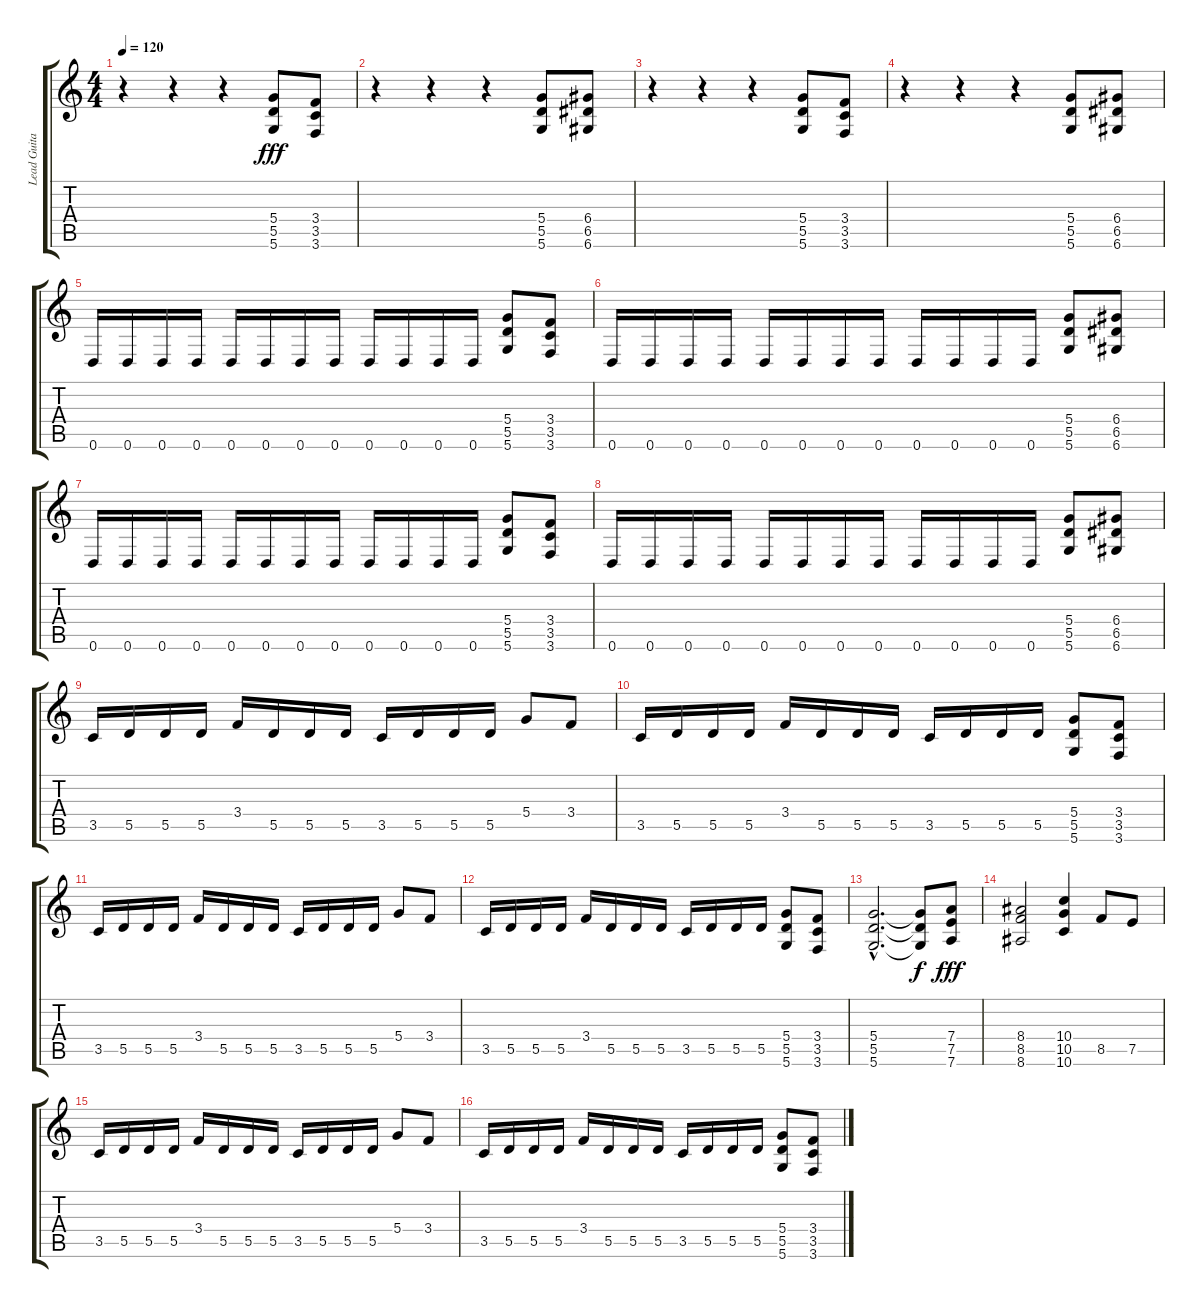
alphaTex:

\track ("Lead Guitar" "Lead Guita") {instrument distortionguitar}
\staff {score tabs}
\tuning (E4 B3 G3 D3 A2 D2) {hide}
\ts (4 4)
\tempo 120
\clef g2
\ks c
r.4{dy f} r.4 r.4 (5.4 5.5 5.6).8{dy fff instrument distortionguitar} (3.4 3.5 3.6).8 |
r.4 r.4 r.4 (5.4 5.5 5.6).8 (6.4 6.5 6.6).8 |
r.4 r.4 r.4 (5.4 5.5 5.6).8 (3.4 3.5 3.6).8 |
r.4 r.4 r.4 (5.4 5.5 5.6).8 (6.4 6.5 6.6).8 |
0.6.16 0.6.16 0.6.16 0.6.16 0.6.16 0.6.16 0.6.16 0.6.16 0.6.16 0.6.16 0.6.16 0.6.16 (5.4 5.5 5.6).8 (3.4 3.5 3.6).8 |
0.6.16 0.6.16 0.6.16 0.6.16 0.6.16 0.6.16 0.6.16 0.6.16 0.6.16 0.6.16 0.6.16 0.6.16 (5.4 5.5 5.6).8 (6.4 6.5 6.6).8 |
0.6.16 0.6.16 0.6.16 0.6.16 0.6.16 0.6.16 0.6.16 0.6.16 0.6.16 0.6.16 0.6.16 0.6.16 (5.4 5.5 5.6).8 (3.4 3.5 3.6).8 |
0.6.16 0.6.16 0.6.16 0.6.16 0.6.16 0.6.16 0.6.16 0.6.16 0.6.16 0.6.16 0.6.16 0.6.16 (5.4 5.5 5.6).8 (6.4 6.5 6.6).8 |
3.5.16 5.5.16 5.5.16 5.5.16 3.4.16 5.5.16 5.5.16 5.5.16 3.5.16 5.5.16 5.5.16 5.5.16 5.4.8 3.4.8 |
3.5.16 5.5.16 5.5.16 5.5.16 3.4.16 5.5.16 5.5.16 5.5.16 3.5.16 5.5.16 5.5.16 5.5.16 (5.4 5.5 5.6).8 (3.4 3.5 3.6).8 |
3.5.16 5.5.16 5.5.16 5.5.16 3.4.16 5.5.16 5.5.16 5.5.16 3.5.16 5.5.16 5.5.16 5.5.16 5.4.8 3.4.8 |
3.5.16 5.5.16 5.5.16 5.5.16 3.4.16 5.5.16 5.5.16 5.5.16 3.5.16 5.5.16 5.5.16 5.5.16 (5.4 5.5 5.6).8 (3.4 3.5 3.6).8 |
(5.4{hac} 5.5{hac} 5.6{hac}).2{d} (5.4{t} 5.5{t} 5.6{t}).8{dy f} (7.4 7.5 7.6).8{dy fff} |
(8.4 8.5 8.6).2 (10.4 10.5 10.6).4 8.5.8 7.5.8 |
3.5.16 5.5.16 5.5.16 5.5.16 3.4.16 5.5.16 5.5.16 5.5.16 3.5.16 5.5.16 5.5.16 5.5.16 5.4.8 3.4.8 |
3.5.16 5.5.16 5.5.16 5.5.16 3.4.16 5.5.16 5.5.16 5.5.16 3.5.16 5.5.16 5.5.16 5.5.16 (5.4 5.5 5.6).8 (3.4 3.5 3.6).8
